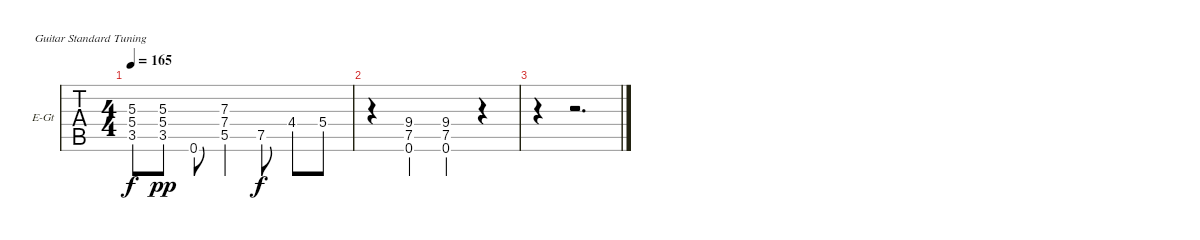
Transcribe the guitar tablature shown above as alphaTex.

\bracketExtendMode groupsimilarinstruments
\firstSystemTrackNameOrientation horizontal
\otherSystemsTrackNameOrientation horizontal
\track ("Guitar 2 (Lead) Cary" "E-Gt") {instrument distortionguitar}
\staff {tabs}
\tuning (E4 B3 G3 D3 A2 E2)
\ts (4 4)
\tempo 165
\clef g2
\ks c
(5.3{t} 5.4{t} 3.5{t}).8{dy f} (5.3 5.4 3.5).8{dy pp} 0.6.8 (7.3 7.4 5.5).4 7.5.8{dy f} 4.4.8 5.4.8 |
r.4 (9.4 7.5 0.6).4 (9.4 7.5 0.6).4 r.4 |
r.4 r.2{d}
